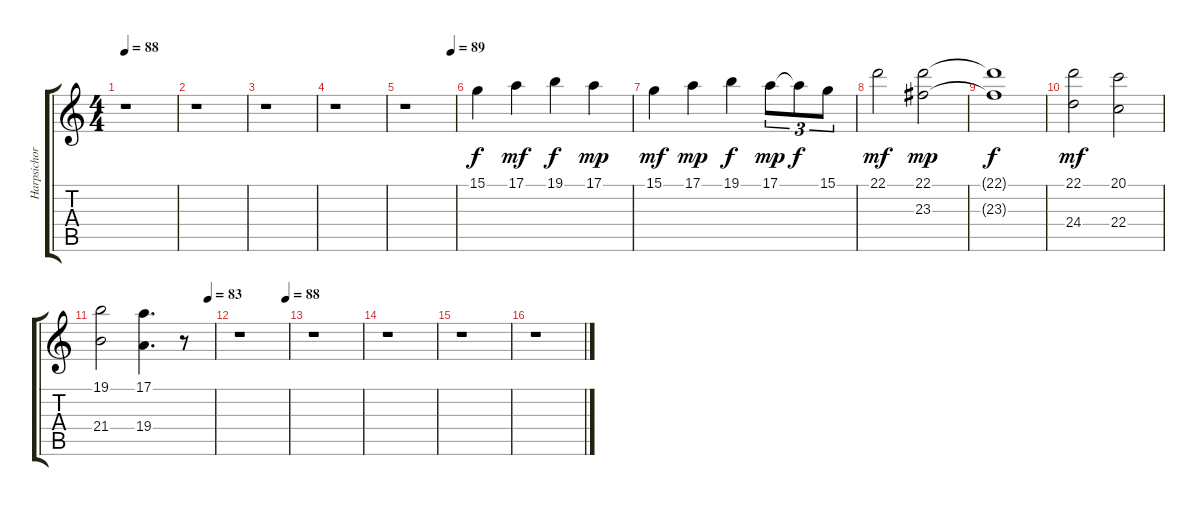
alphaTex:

\track ("Harpsichord" "Harpsichor") {instrument harpsichord}
\staff {score tabs}
\tuning (E4 B3 G3 D3 A2 E2) {hide}
\ts (4 4)
\tempo 88
\clef g2
\ks c
r.1{dy f} |
r.1 |
r.1 |
r.1 |
\tempo (89 0.9270833333333334)
r.1 |
15.1.4 17.1.4{dy mf} 19.1.4{dy f} 17.1.4{dy mp} |
15.1.4{dy mf} 17.1.4{dy mp} 19.1.4{dy f} 17.1.8{tu (3 2) dy mp} 17.1{t}.8{tu (3 2) dy f} 15.1.8{tu (3 2)} |
22.1.2{dy mf} (22.1 23.3).2{dy mp} |
(22.1{t} 23.3{t}).1{dy f} |
(22.1 24.4).2{dy mf} (20.1 22.4).2 |
\tempo (83 0.9479166666666666)
(19.1 21.4).2 (17.1 19.4).4{d} r.8 |
\tempo (88 0.9583333333333334)
r.1 |
r.1 |
r.1 |
r.1 |
r.1
